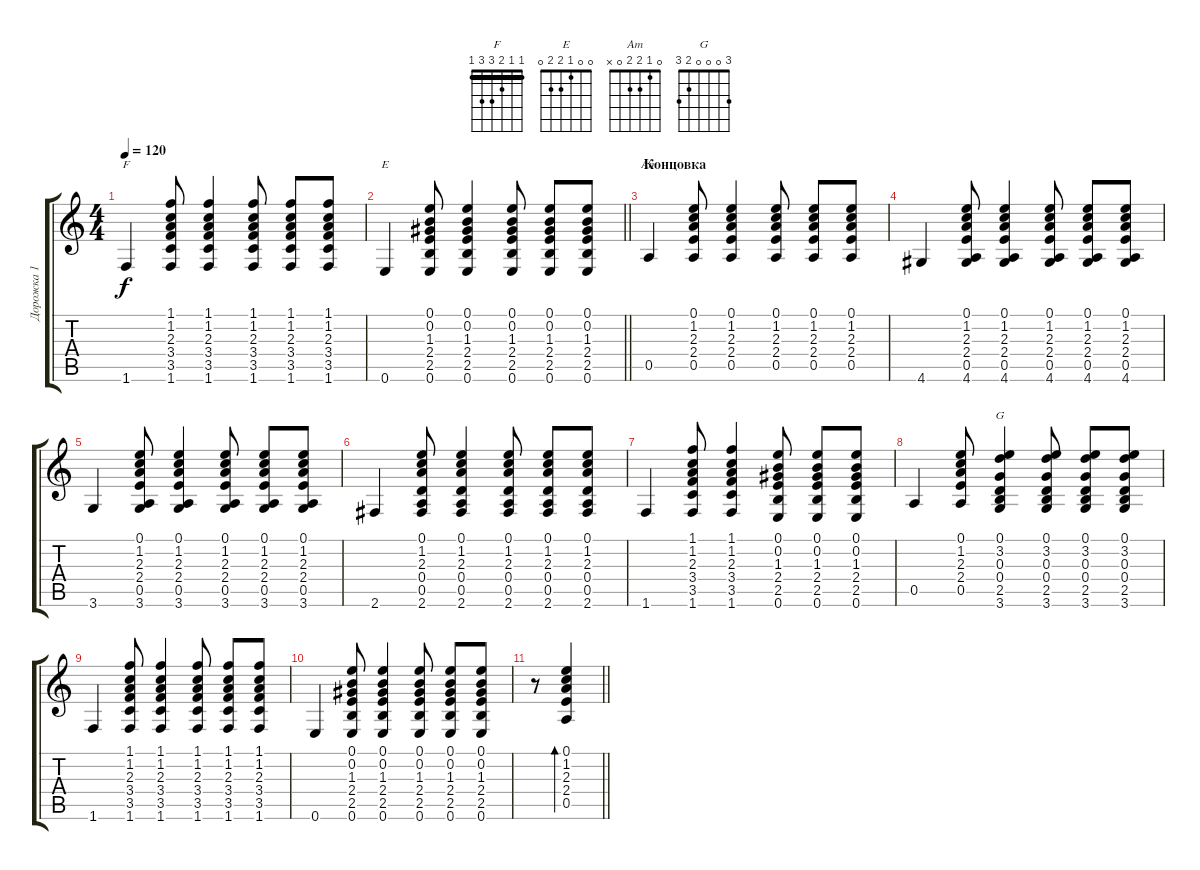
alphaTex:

\track ("Дорожка 1" "Дорожка 1") {instrument acousticguitarsteel}
\staff {score tabs}
\tuning (E4 B3 G3 D3 A2 E2) {hide}
\chord ("F" 1 1 2 3 3 1) {barre 1}
\chord ("E" 0 0 1 2 2 0)
\chord ("Am" 0 1 2 2 0 x)
\chord ("G" 3 0 0 0 2 3)
\ts (4 4)
\tempo 120
\clef g2
\ks c
1.6.4{ch "F" dy f} (1.1 1.2 2.3 3.4 3.5 1.6).8 (1.1 1.2 2.3 3.4 3.5 1.6).4 (1.1 1.2 2.3 3.4 3.5 1.6).8 (1.1 1.2 2.3 3.4 3.5 1.6).8 (1.1 1.2 2.3 3.4 3.5 1.6).8 |
\barLineRight lightlight
0.6.4{ch "E"} (0.1 0.2 1.3 2.4 2.5 0.6).8 (0.1 0.2 1.3 2.4 2.5 0.6).4 (0.1 0.2 1.3 2.4 2.5 0.6).8 (0.1 0.2 1.3 2.4 2.5 0.6).8 (0.1 0.2 1.3 2.4 2.5 0.6).8 |
\section ("" "Концовка")
0.5.4{ch "Am"} (0.1 1.2 2.3 2.4 0.5).8 (0.1 1.2 2.3 2.4 0.5).4 (0.1 1.2 2.3 2.4 0.5).8 (0.1 1.2 2.3 2.4 0.5).8 (0.1 1.2 2.3 2.4 0.5).8 |
4.6.4 (0.1 1.2 2.3 2.4 0.5 4.6).8 (0.1 1.2 2.3 2.4 0.5 4.6).4 (0.1 1.2 2.3 2.4 0.5 4.6).8 (0.1 1.2 2.3 2.4 0.5 4.6).8 (0.1 1.2 2.3 2.4 0.5 4.6).8 |
3.6.4 (0.1 1.2 2.3 2.4 0.5 3.6).8 (0.1 1.2 2.3 2.4 0.5 3.6).4 (0.1 1.2 2.3 2.4 0.5 3.6).8 (0.1 1.2 2.3 2.4 0.5 3.6).8 (0.1 1.2 2.3 2.4 0.5 3.6).8 |
2.6.4 (0.1 1.2 2.3 0.4 0.5 2.6).8 (0.1 1.2 2.3 0.4 0.5 2.6).4 (0.1 1.2 2.3 0.4 0.5 2.6).8 (0.1 1.2 2.3 0.4 0.5 2.6).8 (0.1 1.2 2.3 0.4 0.5 2.6).8 |
1.6.4 (1.1 1.2 2.3 3.4 3.5 1.6).8 (1.1 1.2 2.3 3.4 3.5 1.6).4 (0.1 0.2 1.3 2.4 2.5 0.6).8 (0.1 0.2 1.3 2.4 2.5 0.6).8 (0.1 0.2 1.3 2.4 2.5 0.6).8 |
0.5.4 (0.1 1.2 2.3 2.4 0.5).8 (0.1 3.2 0.3 0.4 2.5 3.6).4{ch "G"} (0.1 3.2 0.3 0.4 2.5 3.6).8 (0.1 3.2 0.3 0.4 2.5 3.6).8 (0.1 3.2 0.3 0.4 2.5 3.6).8 |
1.6.4 (1.1 1.2 2.3 3.4 3.5 1.6).8 (1.1 1.2 2.3 3.4 3.5 1.6).4 (1.1 1.2 2.3 3.4 3.5 1.6).8 (1.1 1.2 2.3 3.4 3.5 1.6).8 (1.1 1.2 2.3 3.4 3.5 1.6).8 |
0.6.4 (0.1 0.2 1.3 2.4 2.5 0.6).8 (0.1 0.2 1.3 2.4 2.5 0.6).4 (0.1 0.2 1.3 2.4 2.5 0.6).8 (0.1 0.2 1.3 2.4 2.5 0.6).8 (0.1 0.2 1.3 2.4 2.5 0.6).8 |
\barLineRight lightlight
r.8 (0.1 1.2 2.3 2.4 0.5).4{bd 480}
